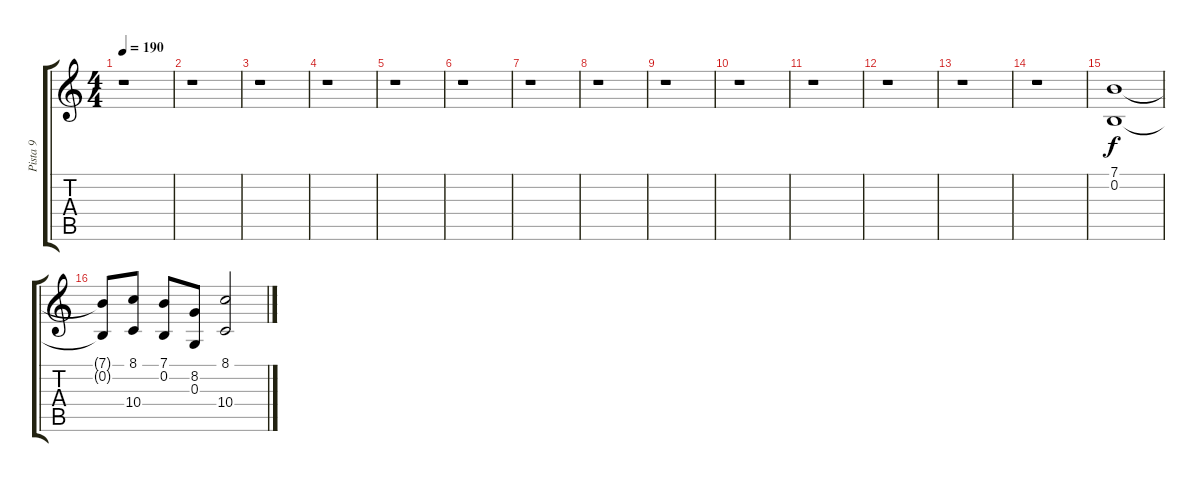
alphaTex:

\track ("Pista 9" "Pista 9") {instrument choiraahs}
\staff {score tabs}
\tuning (E4 B3 G3 D3 A2 E2) {hide}
\ts (4 4)
\tempo 190
\clef g2
\ks c
r.1{dy f} |
r.1 |
r.1 |
r.1 |
r.1 |
r.1 |
r.1 |
r.1 |
r.1 |
r.1 |
r.1 |
r.1 |
r.1 |
r.1 |
(7.1 0.2).1 |
(7.1{t} 0.2{t}).8 (8.1 10.4).8 (7.1 0.2).8 (8.2 0.3).8 (8.1 10.4).2
